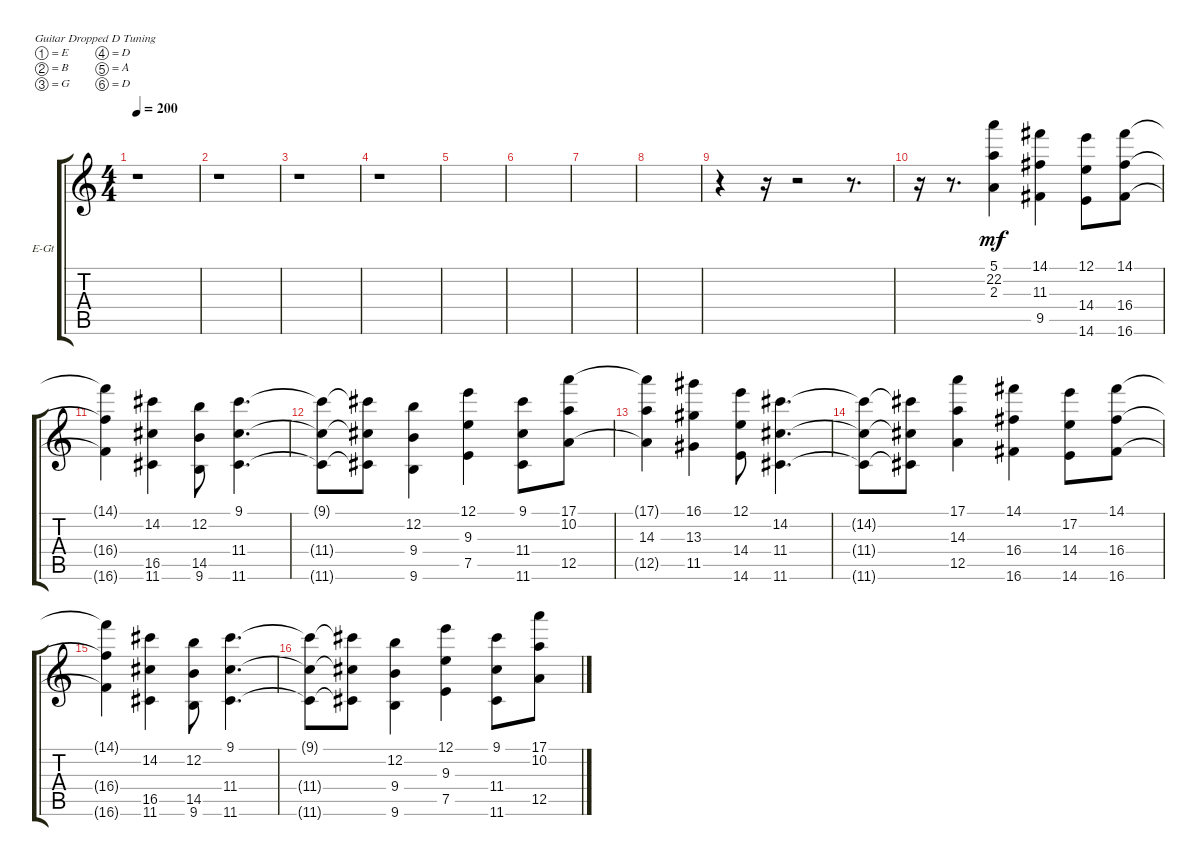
\bracketExtendMode groupsimilarinstruments
\firstSystemTrackNameOrientation horizontal
\otherSystemsTrackNameOrientation horizontal
\track ("Keyboards" "E-Gt") {instrument electricguitarclean}
\staff {score tabs}
\tuning (E4 B3 G3 D3 A2 D2)
\ts (4 4)
\tempo 200
\clef g2
\ks c
r.1{dy mf instrument electricguitarclean} |
r.1 |
r.1 |
r.1 |
|
|
|
|
r.4 r.16 r.2 r.8{d} |
r.16 r.8{d} (2.3 5.1 22.2).4 (9.5 11.3 14.1).4 (14.6 14.4 12.1).8 (16.6 16.4 14.1).8 |
(16.6{t} 16.4{t} 14.1{t}).4 (11.6 16.5 14.2).4 (9.6 14.5 12.2).8 (11.6 11.4 9.1).4{d} |
(11.6{t} 11.4{t} 9.1{t}).8 (11.6{t} 11.4{t} 9.1{t}).8 (9.6 9.4 12.2).4 (7.5 9.3 12.1).4 (11.6 11.4 9.1).8 (12.5 10.2 17.1).8 |
(12.5{t} 14.3 17.1{t}).4 (11.5 13.3 16.1).4 (14.6 14.4 12.1).8 (11.6 11.4 14.2).4{d} |
(11.6{t} 11.4{t} 14.2{t}).8 (11.6{t} 11.4{t} 14.2{t}).8 (12.5 14.3 17.1).4 (16.6 16.4 14.1).4 (14.6 14.4 17.2).8 (16.6 16.4 14.1).8 |
(16.6{t} 16.4{t} 14.1{t}).4 (11.6 16.5 14.2).4 (9.6 14.5 12.2).8 (11.6 11.4 9.1).4{d} |
(11.6{t} 11.4{t} 9.1{t}).8 (11.6{t} 11.4{t} 9.1{t}).8 (9.6 9.4 12.2).4 (7.5 9.3 12.1).4 (11.6 11.4 9.1).8 (12.5 10.2 17.1).8
